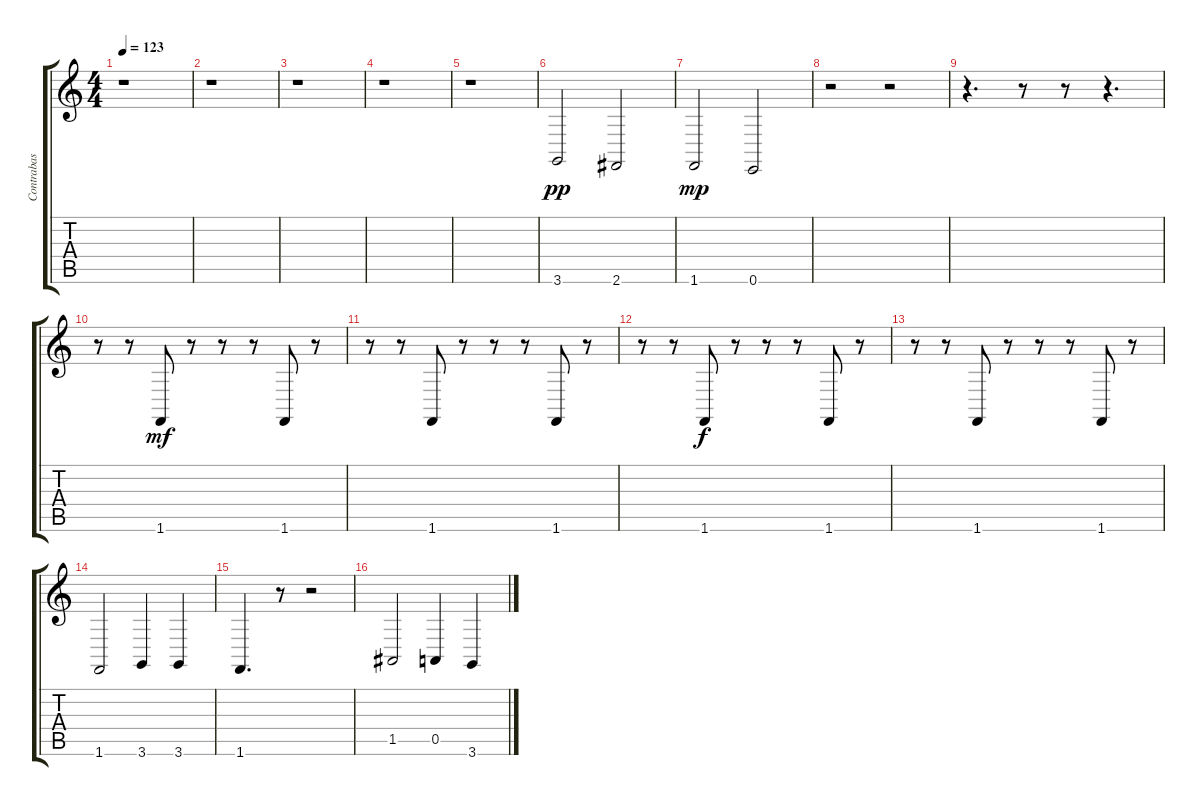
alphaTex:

\track ("Contrabas" "Contrabas") {instrument pizzicatostrings}
\staff {score tabs}
\tuning (E4 B3 G3 D3 A2 E2) {hide}
\ts (4 4)
\tempo 123
\clef g2
\ks c
r.1{dy pp} |
r.1 |
r.1 |
r.1 |
r.1 |
3.6.2 2.6.2 |
1.6.2{dy mp} 0.6.2 |
r.2 r.2 |
r.4{d} r.8 r.8 r.4{d} |
r.8 r.8 1.6.8{dy mf} r.8 r.8 r.8 1.6.8 r.8 |
r.8 r.8 1.6.8 r.8 r.8 r.8 1.6.8 r.8 |
r.8 r.8 1.6.8{dy f} r.8 r.8 r.8 1.6.8 r.8 |
r.8 r.8 1.6.8 r.8 r.8 r.8 1.6.8 r.8 |
1.6.2 3.6.4 3.6.4 |
1.6.4{d} r.8 r.2 |
1.5.2 0.5.4 3.6.4
